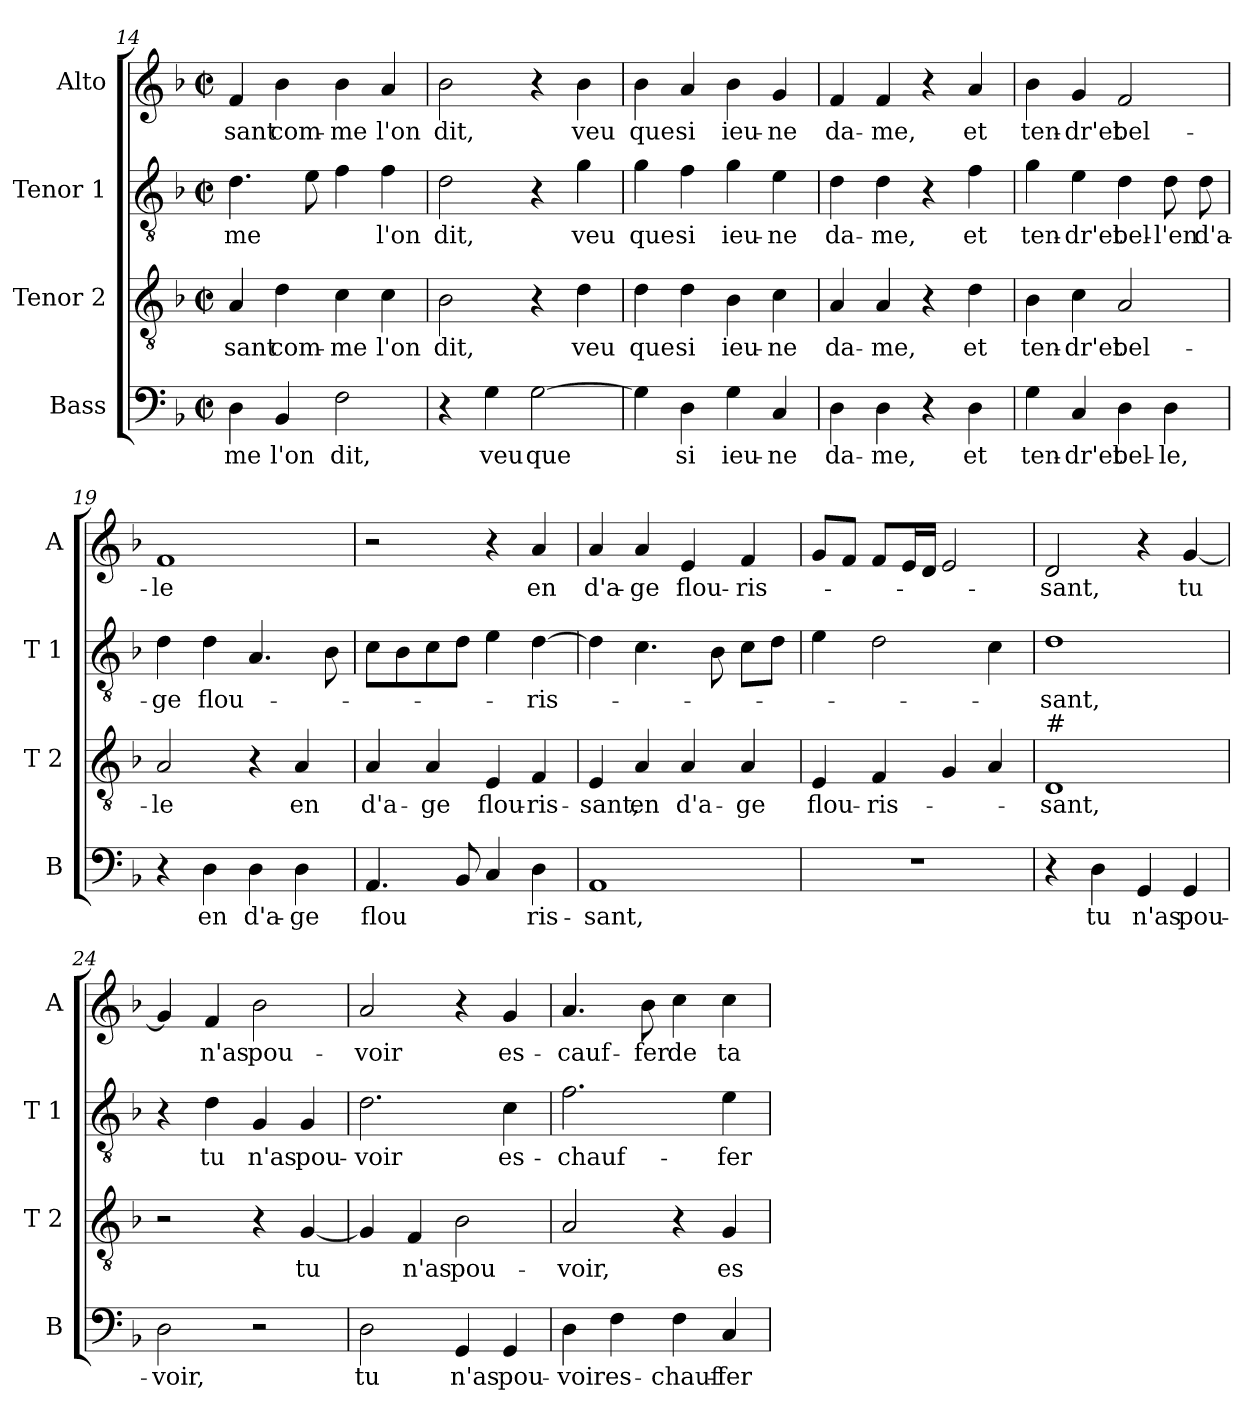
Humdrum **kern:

**kern	**text	**kern	**text	**kern	**text	**kern	**text
*part4	*part4	*part3	*part3	*part2	*part2	*part1	*part1
*staff4	*staff4	*staff3	*staff3	*staff2	*staff2	*staff1	*staff1
*I"Bass	*	*I"Tenor 2	*	*I"Tenor 1	*	*I"Alto	*
*I'B	*	*I'T 2	*	*I'T 1	*	*I'A	*
*clefF4	*	*clefGv2	*	*clefGv2	*	*clefG2	*
*k[b-]	*	*k[b-]	*	*k[b-]	*	*k[b-]	*
*F:	*	*F:	*	*F:	*	*F:	*
*M2/2	*	*M2/2	*	*M2/2	*	*M2/2	*
*met(c|)	*	*met(c|)	*	*met(c|)	*	*met(c|)	*
=14	=14	=14	=14	=14	=14	=14	=14
!	!LO:LY:b	!	!LO:LY:b	!	!LO:LY:b	!	!LO:LY:b
4D\	-me	4A/	-sant	4.d\	-me	4f/	-sant
!	!LO:LY:b	!	!LO:LY:b	!	!	!	!LO:LY:b
4BB-/	l'on	4d\	com-	.	.	4b-\	com-
.	.	.	.	8e\	.	.	.
!	!LO:LY:b	!	!LO:LY:b	!	!	!	!LO:LY:b
2F\	dit,	4c\	-me	4f\	.	4b-\	-me
!	!	!	!LO:LY:b	!	!LO:LY:b	!	!LO:LY:b
.	.	4c\	l'on	4f\	l'on	4a/	l'on
=15	=15	=15	=15	=15	=15	=15	=15
!	!	!	!LO:LY:b	!	!LO:LY:b	!	!LO:LY:b
4r	.	2B-\	dit,	2d\	dit,	2b-\	dit,
!	!LO:LY:b	!	!	!	!	!	!
4G\	veu	.	.	.	.	.	.
!	!LO:LY:b	!	!	!	!	!	!
[2G\	que	4r	.	4r	.	4r	.
!	!	!	!LO:LY:b	!	!LO:LY:b	!	!LO:LY:b
.	.	4d\	veu	4g\	veu	4b-\	veu
!!LO:LB:g=z
=16	=16	=16	=16	=16	=16	=16	=16
!	!	!	!LO:LY:b	!	!LO:LY:b	!	!LO:LY:b
4G\]	.	4d\	que	4g\	que	4b-\	que
!	!LO:LY:b	!	!LO:LY:b	!	!LO:LY:b	!	!LO:LY:b
4D\	si	4d\	si	4f\	si	4a/	si
!	!LO:LY:b	!	!LO:LY:b	!	!LO:LY:b	!	!LO:LY:b
4G\	ieu-	4B-\	ieu-	4g\	ieu-	4b-\	ieu-
!	!LO:LY:b	!	!LO:LY:b	!	!LO:LY:b	!	!LO:LY:b
4C/	-ne	4c\	-ne	4e\	-ne	4g/	-ne
=17	=17	=17	=17	=17	=17	=17	=17
!	!LO:LY:b	!	!LO:LY:b	!	!LO:LY:b	!	!LO:LY:b
4D\	da-	4A/	da-	4d\	da-	4f/	da-
!	!LO:LY:b	!	!LO:LY:b	!	!LO:LY:b	!	!LO:LY:b
4D\	-me,	4A/	-me,	4d\	-me,	4f/	-me,
4r	.	4r	.	4r	.	4r	.
!	!LO:LY:b	!	!LO:LY:b	!	!LO:LY:b	!	!LO:LY:b
4D\	et	4d\	et	4f\	et	4a/	et
=18	=18	=18	=18	=18	=18	=18	=18
!	!LO:LY:b	!	!LO:LY:b	!	!LO:LY:b	!	!LO:LY:b
4G\	ten-	4B-\	ten-	4g\	ten-	4b-\	ten-
!	!LO:LY:b	!	!LO:LY:b	!	!LO:LY:b	!	!LO:LY:b
4C/	-dr'et	4c\	-dr'et	4e\	-dr'et	4g/	-dr'et
!	!LO:LY:b	!	!LO:LY:b	!	!LO:LY:b	!	!LO:LY:b
4D\	bel-	2A/	bel-	4d\	bel-	2f/	bel-
!	!LO:LY:b	!	!	!	!LO:LY:b	!	!
4D\	-le,	.	.	8d\	-l'en	.	.
!	!	!	!	!	!LO:LY:b	!	!
.	.	.	.	8d\	d'a-	.	.
=19	=19	=19	=19	=19	=19	=19	=19
!	!	!	!LO:LY:b	!	!LO:LY:b	!	!LO:LY:b
4r	.	2A/	-le	4d\	-ge	1f	-le
!	!LO:LY:b	!	!	!	!LO:LY:b	!	!
4D\	en	.	.	4d\	flou-	.	.
!	!LO:LY:b	!	!	!	!	!	!
4D\	d'a-	4r	.	4.A/	.	.	.
!	!LO:LY:b	!	!LO:LY:b	!	!	!	!
4D\	-ge	4A/	en	.	.	.	.
.	.	.	.	8B-\	.	.	.
=20	=20	=20	=20	=20	=20	=20	=20
!	!LO:LY:b	!	!LO:LY:b	!	!	!	!
4.AA/	flou	4A/	d'a-	8c\L	.	2r	.
.	.	.	.	8B-\	.	.	.
!	!	!	!LO:LY:b	!	!	!	!
.	.	4A/	-ge	8c\	.	.	.
8BB-/	.	.	.	8d\J	.	.	.
!	!	!	!LO:LY:b	!	!	!	!
4C/	.	4E/	flou-	4e\	.	4r	.
!	!LO:LY:b	!	!LO:LY:b	!	!LO:LY:b	!	!LO:LY:b
4D\	ris-	4F/	-ris-	[4d\	-ris-	4a/	en
!!LO:LB:g=z
=21	=21	=21	=21	=21	=21	=21	=21
!	!LO:LY:b	!	!LO:LY:b	!	!	!	!LO:LY:b
1AA	-sant,	4E/	-sant,	4d\]	.	4a/	d'a-
!	!	!	!LO:LY:b	!	!	!	!LO:LY:b
.	.	4A/	en	4.c\	.	4a/	-ge
!	!	!	!LO:LY:b	!	!	!	!LO:LY:b
.	.	4A/	d'a-	.	.	4e/	flou-
.	.	.	.	8B-\	.	.	.
!	!	!	!LO:LY:b	!	!	!	!LO:LY:b
.	.	4A/	-ge	8c\L	.	4f/	-ris-
.	.	.	.	8d\J	.	.	.
=22	=22	=22	=22	=22	=22	=22	=22
!	!	!	!LO:LY:b	!	!	!	!
1r	.	4E/	flou-	4e\	.	8g/L	.
.	.	.	.	.	.	8f/J	.
!	!	!	!LO:LY:b	!	!	!	!
.	.	4F/	-ris-	2d\	.	8f/L	.
.	.	.	.	.	.	16e/L	.
.	.	.	.	.	.	16d/JJ	.
.	.	4G/	.	.	.	2e/	.
.	.	4A/	.	4c\	.	.	.
=23	=23	=23	=23	=23	=23	=23	=23
!	!	!LO:TX:a:t=#	!	!	!	!	!
!	!	!	!LO:LY:b	!	!LO:LY:b	!	!LO:LY:b
4r	.	1D	-sant,	1d	-sant,	2d/	-sant,
!	!LO:LY:b	!	!	!	!	!	!
4D\	tu	.	.	.	.	.	.
!	!LO:LY:b	!	!	!	!	!	!
4GG/	n'as	.	.	.	.	4r	.
!	!LO:LY:b	!	!	!	!	!	!LO:LY:b
4GG/	pou-	.	.	.	.	[4g/	tu
=24	=24	=24	=24	=24	=24	=24	=24
!	!LO:LY:b	!	!	!	!	!	!
2D\	-voir,	2r	.	4r	.	4g/]	.
!	!	!	!	!	!LO:LY:b	!	!LO:LY:b
.	.	.	.	4d\	tu	4f/	n'as
!	!	!	!	!	!LO:LY:b	!	!LO:LY:b
2r	.	4r	.	4G/	n'as	2b-\	pou-
!	!	!	!LO:LY:b	!	!LO:LY:b	!	!
.	.	[4G/	tu	4G/	pou-	.	.
=25	=25	=25	=25	=25	=25	=25	=25
!	!LO:LY:b	!	!	!	!LO:LY:b	!	!LO:LY:b
2D\	tu	4G/]	.	2.d\	-voir	2a/	-voir
!	!	!	!LO:LY:b	!	!	!	!
.	.	4F/	n'as	.	.	.	.
!	!LO:LY:b	!	!LO:LY:b	!	!	!	!
4GG/	n'as	2B-\	pou-	.	.	4r	.
!	!LO:LY:b	!	!	!	!LO:LY:b	!	!LO:LY:b
4GG/	pou-	.	.	4c\	es-	4g/	es-
!!LO:PB:g=z
=26	=26	=26	=26	=26	=26	=26	=26
!	!LO:LY:b	!	!LO:LY:b	!	!LO:LY:b	!	!LO:LY:b
4D\	-voir	2A/	-voir,	2.f\	-chauf-	4.a/	-cauf-
!	!LO:LY:b	!	!	!	!	!	!
4F\	es-	.	.	.	.	.	.
!	!	!	!	!	!	!	!LO:LY:b
.	.	.	.	.	.	8b-\	-fer
!	!LO:LY:b	!	!	!	!	!	!LO:LY:b
4F\	-chauf-	4r	.	.	.	4cc\	de
!	!LO:LY:b	!	!LO:LY:b	!	!LO:LY:b	!	!LO:LY:b
4C/	-fer	4G/	es-	4e\	-fer	4cc\	ta
=	=	=	=	=	=	=	=
*-	*-	*-	*-	*-	*-	*-	*-
